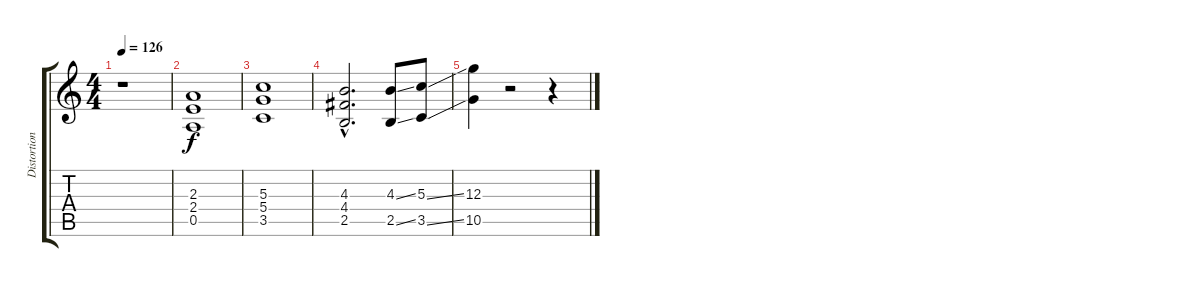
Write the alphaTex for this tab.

\track ("Distortion Guitar" "Distortion") {instrument distortionguitar}
\staff {score tabs}
\tuning (E4 B3 G3 D3 A2 E2) {hide}
\ts (4 4)
\tempo 126
\clef g2
\ks c
r.1{dy f} |
(2.3 2.4 0.5).1 |
(5.3 5.4 3.5).1 |
(4.3{hac} 4.4{hac} 2.5{hac}).2{d} (4.3{ss} 2.5{ss}).8 (5.3{ss} 3.5{ss}).8 |
(12.3 10.5).4 r.2 r.4
